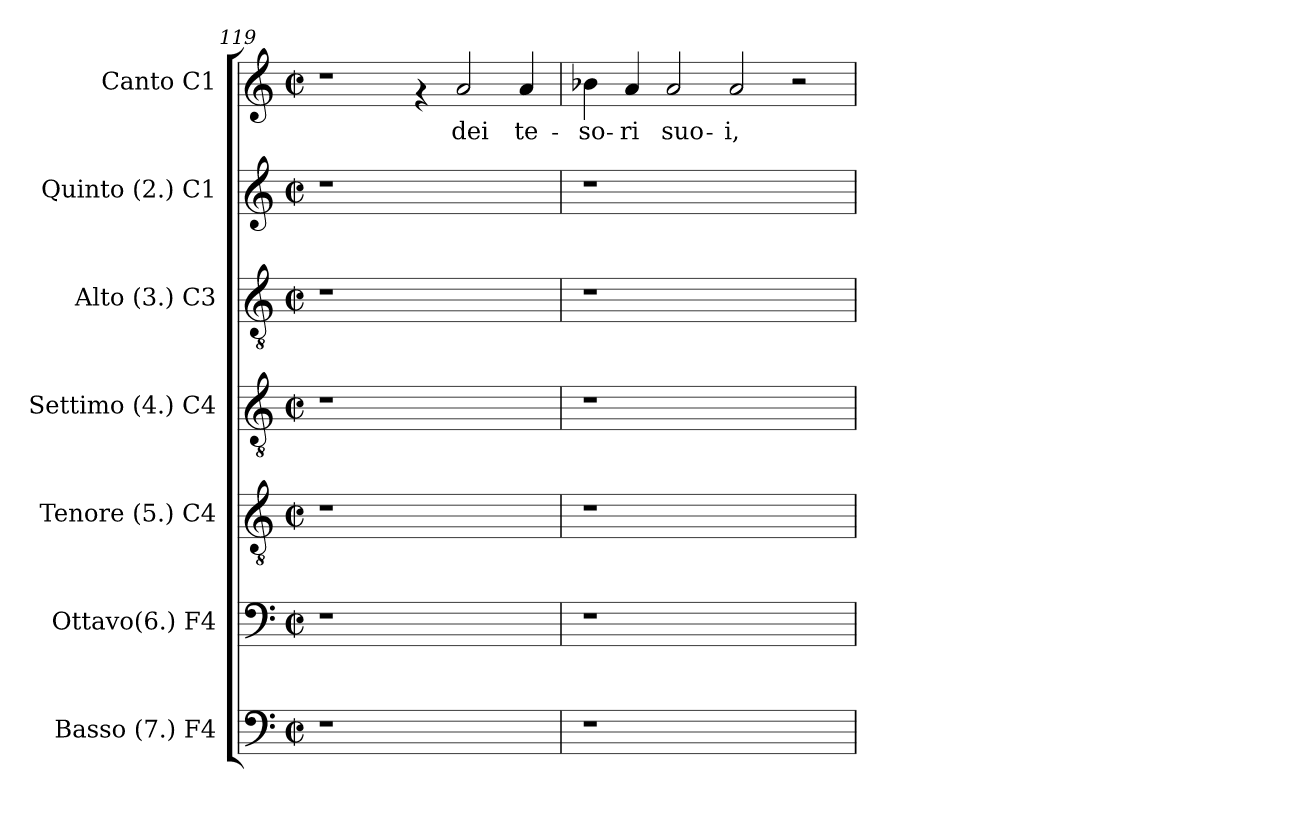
**kern	**kern	**kern	**kern	**kern	**kern	**kern	**text
*part7	*part6	*part5	*part4	*part3	*part2	*part1	*part1
*staff7	*staff6	*staff5	*staff4	*staff3	*staff2	*staff1	*staff1
*I"Basso (7.)  F4	*I"Ottavo(6.)  F4	*I"Tenore (5.)  C4	*I"Settimo (4.)  C4	*I"Alto (3.)  C3	*I"Quinto (2.)  C1	*I"Canto  C1	*
*	*	*I'T	*	*I'A	*	*I'C	*
*clefF4	*clefF4	*clefGv2	*clefGv2	*clefGv2	*clefG2	*clefG2	*
*k[]	*k[]	*k[]	*k[]	*k[]	*k[]	*k[]	*
*C:	*C:	*C:	*C:	*C:	*C:	*C:	*
*M2/2	*M2/2	*M2/2	*M2/2	*M2/2	*M2/2	*M2/2	*
*met(c|)	*met(c|)	*met(c|)	*met(c|)	*met(c|)	*met(c|)	*met(c|)	*
=119	=119	=119	=119	=119	=119	=119	=119
1r	1r	1r	1r	1r	1r	1r	.
1ryy	1ryy	1ryy	1ryy	1ryy	1ryy	4rf	.
!	!	!	!	!	!	!	!LO:LY:b:cj
.	.	.	.	.	.	2a/	dei
!	!	!	!	!	!	!	!LO:LY:b:cj
.	.	.	.	.	.	4a/	te-
!!LO:LB:g=z
=120	=120	=120	=120	=120	=120	=120	=120
!	!	!	!	!	!	!	!LO:LY:b:cj
1r	1r	1r	1r	1r	1r	4b-X\	-so-
!	!	!	!	!	!	!	!LO:LY:b:cj
.	.	.	.	.	.	4a/	-ri
!	!	!	!	!	!	!	!LO:LY:b:cj
.	.	.	.	.	.	2a/	suo-
!	!	!	!	!	!	!	!LO:LY:b:cj
1ryy	1ryy	1ryy	1ryy	1ryy	1ryy	2a/	-i,
.	.	.	.	.	.	2r	.
=	=	=	=	=	=	=	=
*-	*-	*-	*-	*-	*-	*-	*-
